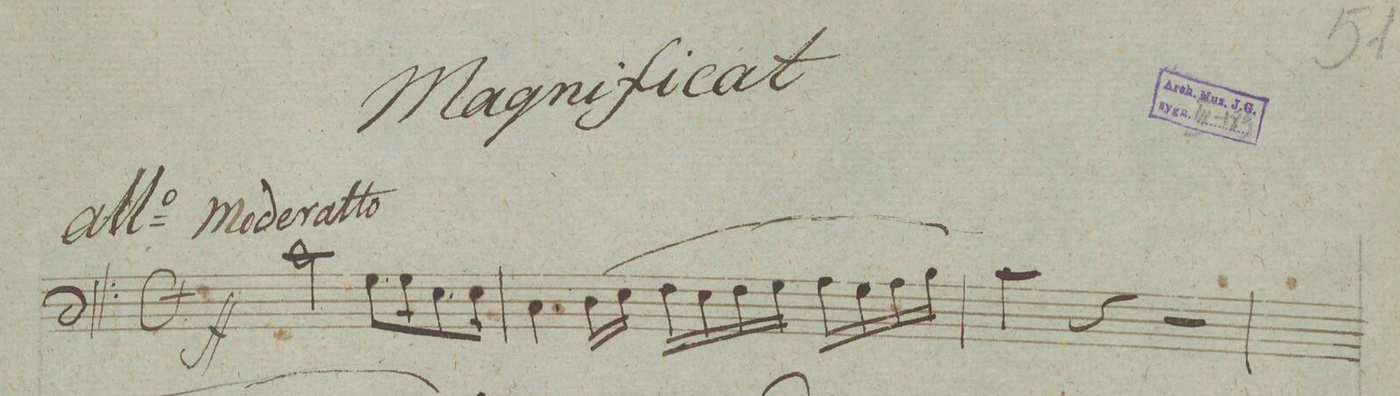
**kern	**dynam
*I"Baſso	*
*clefF4	*
*k[]	*
*met(c|)	*
*M2/2	*
*2\right	*
2c\	ff
8.G\L	.
16G\K	.
8.E\	.
16E\Jk	.
=2	=2
4.C\	.
(16D\LL	.
16E\JJ	.
16F\LL	.
16E\	.
16F\	.
16G\JJ	.
16A\LL	.
16G\	.
16A\	.
16B\JJ)	.
=3	=3
4c\	.
4r	.
2r	.
=4	=4
*-	*-
